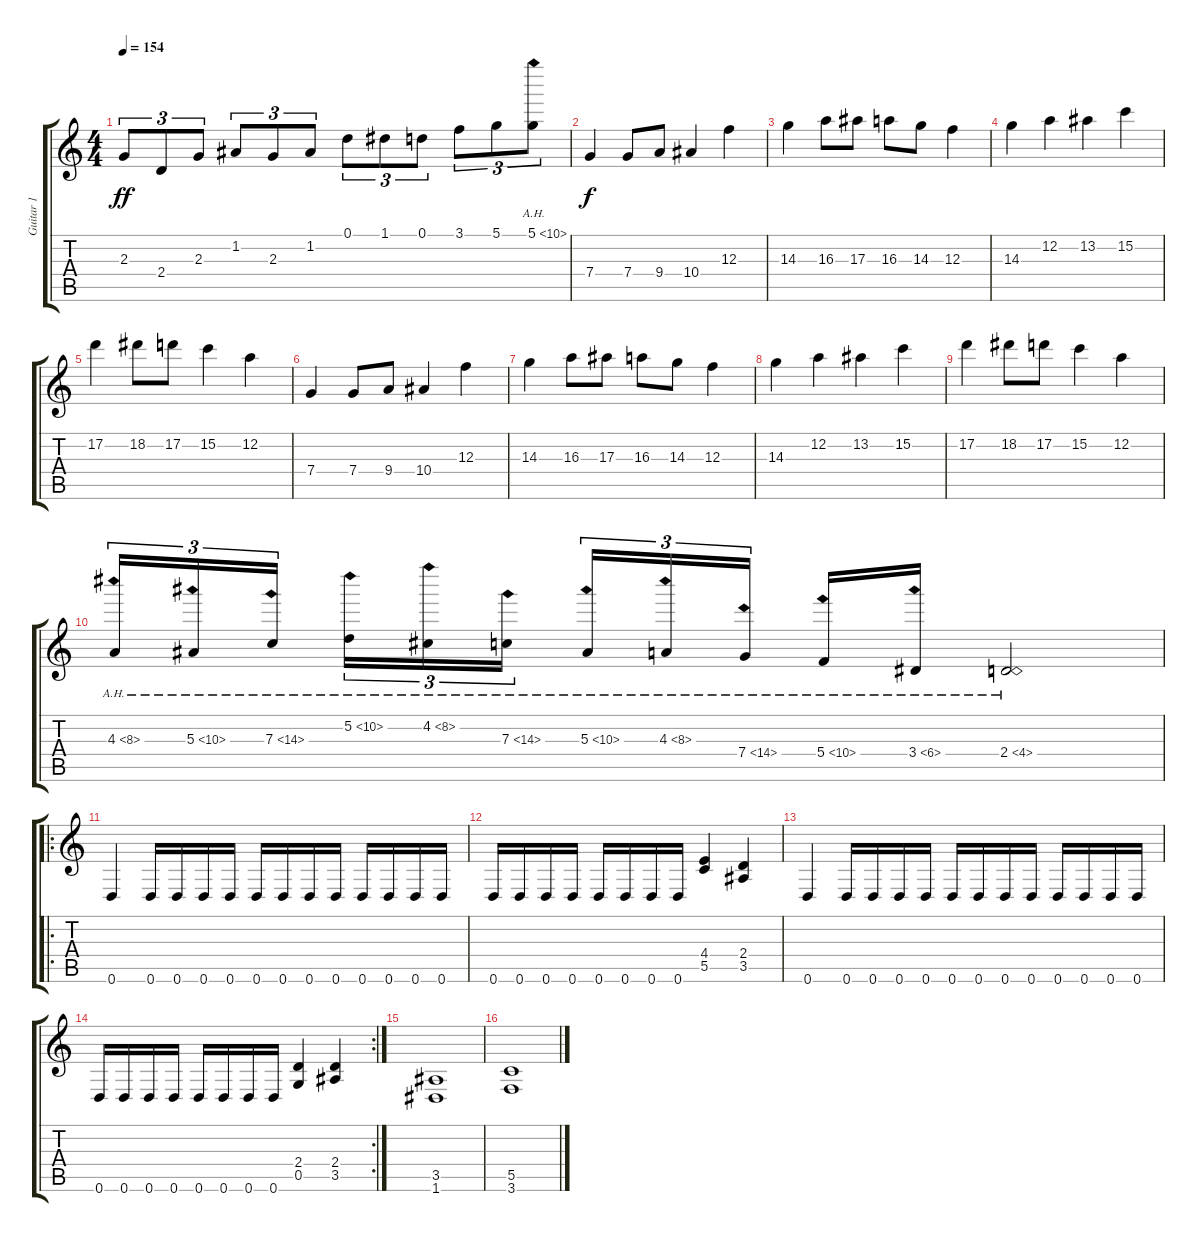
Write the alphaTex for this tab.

\track ("Guitar 1" "Guitar 1") {instrument distortionguitar}
\staff {score tabs}
\tuning (D4 A3 F3 C3 G2 D2) {hide}
\ts (4 4)
\tempo 154
\clef g2
\ks c
2.3.8{tu (3 2) dy ff} 2.4.8{tu (3 2)} 2.3.8{tu (3 2)} 1.2.8{tu (3 2)} 2.3.8{tu (3 2)} 1.2.8{tu (3 2)} 0.1.8{tu (3 2)} 1.1.8{tu (3 2)} 0.1.8{tu (3 2)} 3.1.8{tu (3 2)} 5.1.8{tu (3 2)} 5.1{ah 5}.8{tu (3 2)} |
7.4.4{dy f} 7.4.8 9.4.8 10.4.4 12.3.4 |
14.3.4 16.3.8 17.3.8 16.3.8 14.3.8 12.3.4 |
14.3.4 12.2.4 13.2.4 15.2.4 |
17.2.4 18.2.8 17.2.8 15.2.4 12.2.4 |
7.4.4 7.4.8 9.4.8 10.4.4 12.3.4 |
14.3.4 16.3.8 17.3.8 16.3.8 14.3.8 12.3.4 |
14.3.4 12.2.4 13.2.4 15.2.4 |
17.2.4 18.2.8 17.2.8 15.2.4 12.2.4 |
4.3{ah 4}.16{tu (3 2)} 5.3{ah 5}.16{tu (3 2)} 7.3{ah 7}.16{tu (3 2)} 5.2{ah 5}.16{tu (3 2)} 4.2{ah 4}.16{tu (3 2)} 7.3{ah 7}.16{tu (3 2)} 5.3{ah 5}.16{tu (3 2)} 4.3{ah 4}.16{tu (3 2)} 7.4{ah 7}.16{tu (3 2)} 5.4{ah 5}.16 3.4{ah 3}.16 2.4{ah 2}.2 |
\ro
0.6.4 0.6.16 0.6.16 0.6.16 0.6.16 0.6.16 0.6.16 0.6.16 0.6.16 0.6.16 0.6.16 0.6.16 0.6.16 |
0.6.16 0.6.16 0.6.16 0.6.16 0.6.16 0.6.16 0.6.16 0.6.16 (4.4 5.5).4 (2.4 3.5).4 |
0.6.4 0.6.16 0.6.16 0.6.16 0.6.16 0.6.16 0.6.16 0.6.16 0.6.16 0.6.16 0.6.16 0.6.16 0.6.16 |
\rc 2
0.6.16 0.6.16 0.6.16 0.6.16 0.6.16 0.6.16 0.6.16 0.6.16 (2.4 0.5).4 (2.4 3.5).4 |
(3.5 1.6).1 |
(5.5 3.6).1
